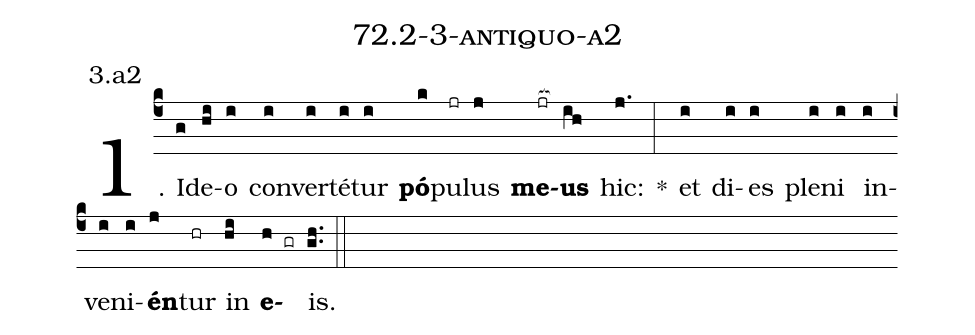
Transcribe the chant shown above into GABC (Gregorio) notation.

name: 72.2-3-antiquo-a2;
annotation: 3.a2;
%%
(c4)1. Id(g)e(hi)o(i) con(i)ver(i)té(i)tur(i) <b>pó</b>(k)pu(jr)lus(j) <b>me</b>(jr[ocb:1{])<b>us</b>(ih[ocb:0}]) hic:(j.) *(:) et(i) di(i)es(i) ple(i)ni(i) in(i)ve(i)ni(i)<b>én</b>(j)tur(hr) in(hi) <b>e</b>(h gr)is.(gh..) (::)


%E(i) u(i) o(j) u(hi) a(h) e.(gh..) (::)
